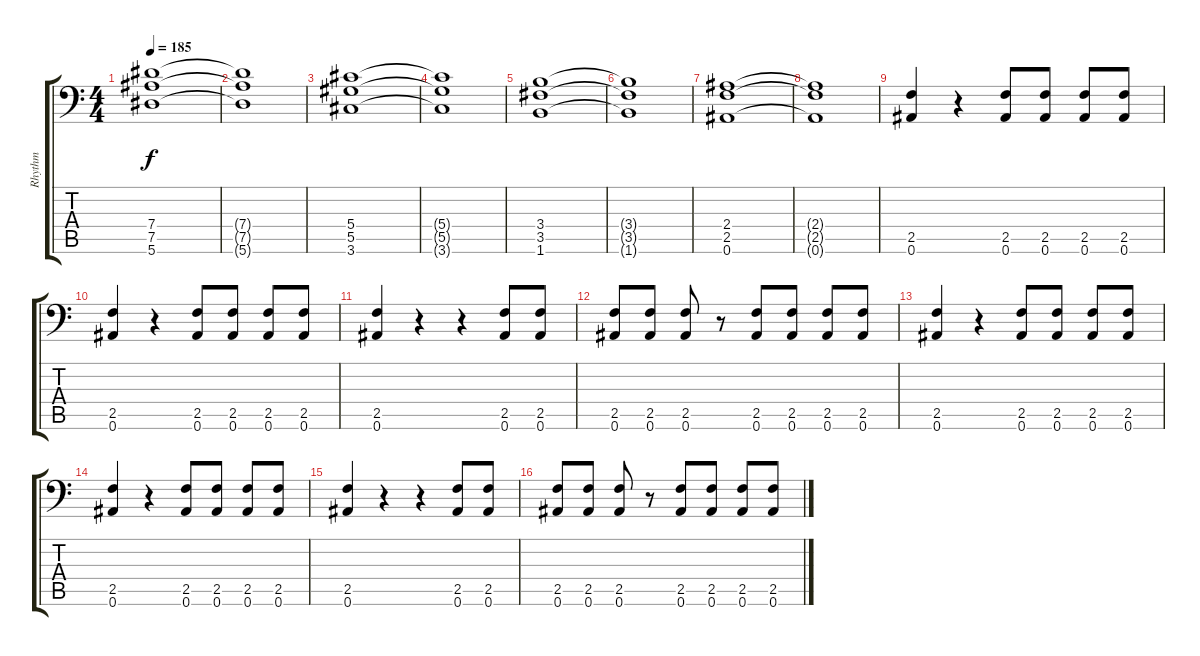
\track ("Rhythm" "Rhythm") {instrument distortionguitar}
\staff {score tabs}
\tuning (Bb3 F3 Db3 Ab2 Eb2 Bb1) {hide}
\ts (4 4)
\tempo 185
\clef f4
\ks c
(7.4 7.5 5.6).1{dy f} |
(7.4{t} 7.5{t} 5.6{t}).1 |
(5.4 5.5 3.6).1 |
(5.4{t} 5.5{t} 3.6{t}).1 |
(3.4 3.5 1.6).1 |
(3.4{t} 3.5{t} 1.6{t}).1 |
(2.4 2.5 0.6).1 |
(2.4{t} 2.5{t} 0.6{t}).1 |
(2.5 0.6).4 r.4 (2.5 0.6).8 (2.5 0.6).8 (2.5 0.6).8 (2.5 0.6).8 |
(2.5 0.6).4 r.4 (2.5 0.6).8 (2.5 0.6).8 (2.5 0.6).8 (2.5 0.6).8 |
(2.5 0.6).4 r.4 r.4 (2.5 0.6).8 (2.5 0.6).8 |
(2.5 0.6).8 (2.5 0.6).8 (2.5 0.6).8 r.8 (2.5 0.6).8 (2.5 0.6).8 (2.5 0.6).8 (2.5 0.6).8 |
(2.5 0.6).4 r.4 (2.5 0.6).8 (2.5 0.6).8 (2.5 0.6).8 (2.5 0.6).8 |
(2.5 0.6).4 r.4 (2.5 0.6).8 (2.5 0.6).8 (2.5 0.6).8 (2.5 0.6).8 |
(2.5 0.6).4 r.4 r.4 (2.5 0.6).8 (2.5 0.6).8 |
(2.5 0.6).8 (2.5 0.6).8 (2.5 0.6).8 r.8 (2.5 0.6).8 (2.5 0.6).8 (2.5 0.6).8 (2.5 0.6).8
